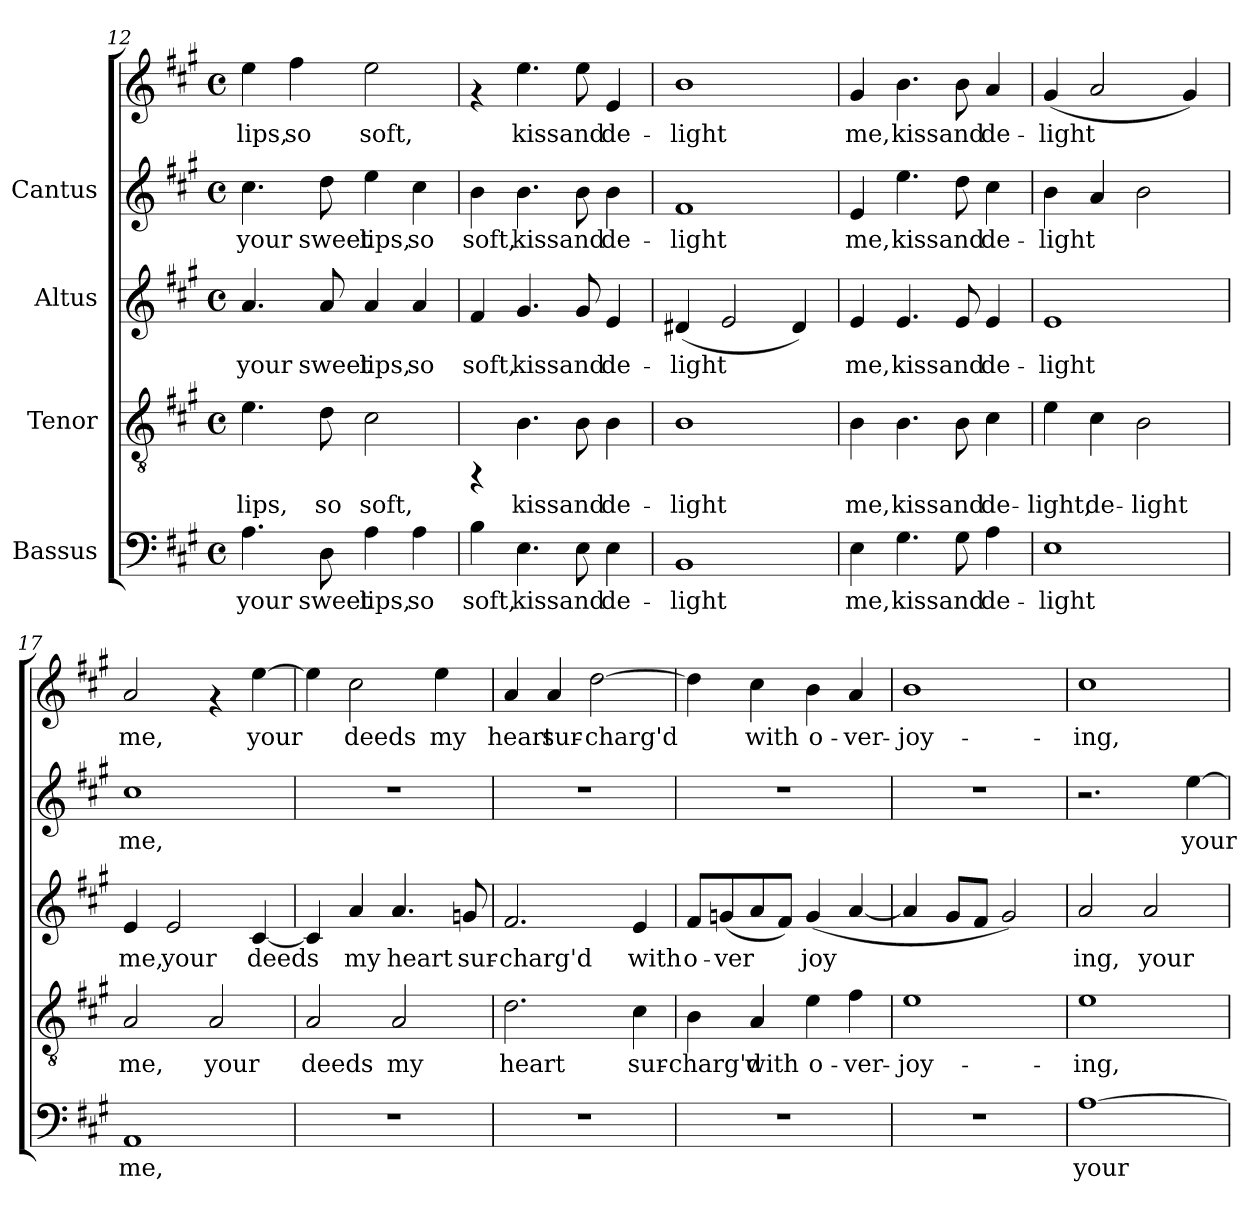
**kern	**text	**kern	**text	**kern	**text	**kern	**text	**kern	**text
*part4	*part4	*part3	*part3	*part2	*part2	*part1	*part1	*part1	*part1
*staff5	*staff5	*staff4	*staff4	*staff3	*staff3	*staff2	*staff2	*staff1	*staff1
*I"Bassus	*	*I"Tenor	*	*I"Altus	*	*I"Cantus	*	*	*
*clefF4	*	*clefGv2	*	*clefG2	*	*clefG2	*	*clefG2	*
*k[f#c#g#]	*	*k[f#c#g#]	*	*k[f#c#g#]	*	*k[f#c#g#]	*	*k[f#c#g#]	*
*A:	*	*A:	*	*A:	*	*A:	*	*A:	*
*M4/4	*	*M4/4	*	*M4/4	*	*M4/4	*	*M4/4	*
*met(c)	*	*met(c)	*	*met(c)	*	*met(c)	*	*met(c)	*
=12	=12	=12	=12	=12	=12	=12	=12	=12	=12
!	!LO:LY:b:cj	!	!LO:LY:b:cj	!	!LO:LY:b:cj	!	!LO:LY:b:cj	!	!LO:LY:b:cj
4.A\	your	4.e\	lips,	4.a/	your	4.cc#\	your	4ee\	lips,
!	!	!	!	!	!	!	!	!	!LO:LY:b:cj
.	.	.	.	.	.	.	.	4ff#\	so
!	!LO:LY:b:cj	!	!LO:LY:b:cj	!	!LO:LY:b:cj	!	!LO:LY:b:cj	!	!
8D\	sweet	8d\	so	8a/	sweet	8dd\	sweet	.	.
!	!LO:LY:b:cj	!	!LO:LY:b:cj	!	!LO:LY:b:cj	!	!LO:LY:b:cj	!	!LO:LY:b:cj
4A\	lips,	2c#\	soft,	4a/	lips,	4ee\	lips,	2ee\	soft,
!	!LO:LY:b:cj	!	!	!	!LO:LY:b:cj	!	!LO:LY:b:cj	!	!
4A\	so	.	.	4a/	so	4cc#\	so	.	.
=13	=13	=13	=13	=13	=13	=13	=13	=13	=13
!	!LO:LY:b:cj	!	!	!	!LO:LY:b:cj	!	!LO:LY:b:cj	!	!
4B\	soft,	4rFF	.	4f#/	soft,	4b\	-soft,	4rf	.
!	!LO:LY:b:cj	!	!LO:LY:b:cj	!	!LO:LY:b:cj	!	!LO:LY:b:cj	!	!LO:LY:b:cj
4.E\	kiss	4.B\	kiss	4.g#/	kiss	4.b\	kiss	4.ee\	kiss
!	!LO:LY:b:cj	!	!LO:LY:b:cj	!	!LO:LY:b:cj	!	!LO:LY:b:cj	!	!LO:LY:b:cj
8E\	and	8B\	and	8g#/	and	8b\	and	8ee\	and
!	!LO:LY:b:cj	!	!LO:LY:b:cj	!	!LO:LY:b:cj	!	!LO:LY:b:cj	!	!LO:LY:b:cj
4E\	de-	4B\	de-	4e/	de-	4b\	de-	4e/	de-
=14	=14	=14	=14	=14	=14	=14	=14	=14	=14
!	!LO:LY:b:cj	!	!LO:LY:b:cj	!	!LO:LY:b:cj	!	!LO:LY:b:cj	!	!LO:LY:b:cj
1BB	-light	1B	-light	(<4d#X/	-light	1f#	light	1b	-light
!	!	!	!	!	!LO:LY:b:cj	!	!	!	!
.	.	.	.	2e/	.	.	.	.	.
!	!	!	!	!	!LO:LY:b:cj	!	!	!	!
.	.	.	.	4d#/)	.	.	.	.	.
!!LO:PB:g=z
=15	=15	=15	=15	=15	=15	=15	=15	=15	=15
!	!LO:LY:b:cj	!	!LO:LY:b:cj	!	!LO:LY:b:cj	!	!LO:LY:b:cj	!	!LO:LY:b:cj
4E\	me,	4B\	me,	4e/	me,	4e/	-me,	4g#/	me,
!	!LO:LY:b:cj	!	!LO:LY:b:cj	!	!LO:LY:b:cj	!	!LO:LY:b:cj	!	!LO:LY:b:cj
4.G#\	kiss	4.B\	kiss	4.e/	kiss	4.ee\	kiss	4.b\	kiss
!	!LO:LY:b:cj	!	!LO:LY:b:cj	!	!LO:LY:b:cj	!	!LO:LY:b:cj	!	!LO:LY:b:cj
8G#\	and	8B\	and	8e/	and	8dd\	and	8b\	and
!	!LO:LY:b:cj	!	!LO:LY:b:cj	!	!LO:LY:b:cj	!	!LO:LY:b:cj	!	!LO:LY:b:cj
4A\	de-	4c#\	de-	4e/	de-	4cc#\	de-	4a/	de-
=16	=16	=16	=16	=16	=16	=16	=16	=16	=16
!	!LO:LY:b:cj	!	!LO:LY:b:cj	!	!LO:LY:b:cj	!	!LO:LY:b:cj	!	!LO:LY:b:cj
1E	-light	4e\	-light,	1e	-light	4b\	light	(<4g#/	-light
!	!	!	!LO:LY:b:cj	!	!	!	!LO:LY:b:cj	!	!LO:LY:b:cj
.	.	4c#\	de-	.	.	4a/	.	2a/	.
!	!	!	!LO:LY:b:cj	!	!	!	!LO:LY:b:cj	!	!
.	.	2B\	-light	.	.	2b\	.	.	.
!	!	!	!	!	!	!	!	!	!LO:LY:b:cj
.	.	.	.	.	.	.	.	4g#/)	.
=17	=17	=17	=17	=17	=17	=17	=17	=17	=17
!	!LO:LY:b:cj	!	!LO:LY:b:cj	!	!LO:LY:b:cj	!	!LO:LY:b:cj	!	!LO:LY:b:cj
1AA	me,	2A/	me,	4e/	me,	1cc#	me,	2a/	me,
!	!	!	!	!	!LO:LY:b:cj	!	!	!	!
.	.	.	.	2e/	your	.	.	.	.
!	!	!	!LO:LY:b:cj	!	!	!	!	!	!
.	.	2A/	your	.	.	.	.	4rf	.
!	!	!	!	!	!LO:LY:b:cj	!	!	!	!LO:LY:b:cj
.	.	.	.	[<4c#/	deeds	.	.	[>4ee\	your
=18	=18	=18	=18	=18	=18	=18	=18	=18	=18
!	!	!	!LO:LY:b:cj	!	!LO:LY:b:cj	!	!	!	!LO:LY:b:cj
1r	.	2A/	deeds	4c#/]	.	1r	.	4ee\]	.
!	!	!	!	!	!LO:LY:b:cj	!	!	!	!LO:LY:b:cj
.	.	.	.	4a/	my	.	.	2cc#\	deeds
!	!	!	!LO:LY:b:cj	!	!LO:LY:b:cj	!	!	!	!
.	.	2A/	my	4.a/	heart	.	.	.	.
!	!	!	!	!	!	!	!	!	!LO:LY:b:cj
.	.	.	.	.	.	.	.	4ee\	my
!	!	!	!	!	!LO:LY:b:cj	!	!	!	!
.	.	.	.	8gn/	sur-	.	.	.	.
=19	=19	=19	=19	=19	=19	=19	=19	=19	=19
!	!	!	!LO:LY:b:cj	!	!LO:LY:b:cj	!	!	!	!LO:LY:b:cj
1r	.	2.d\	heart	2.f#/	-charg'd	1r	.	4a/	heart
!	!	!	!	!	!	!	!	!	!LO:LY:b:cj
.	.	.	.	.	.	.	.	4a/	sur-
!	!	!	!	!	!	!	!	!	!LO:LY:b:cj
.	.	.	.	.	.	.	.	[>2dd\	-charg'd
!	!	!	!LO:LY:b:cj	!	!LO:LY:b:cj	!	!	!	!
.	.	4c#\	sur-	4e/	with	.	.	.	.
!!LO:LB:g=z
=20	=20	=20	=20	=20	=20	=20	=20	=20	=20
!	!	!	!LO:LY:b:cj	!	!LO:LY:b:cj	!	!	!	!LO:LY:b:cj
1r	.	4B\	-charg'd	8f#/L	o-	1r	.	4dd\]	.
!	!	!	!	!	!LO:LY:b:cj	!	!	!	!
.	.	.	.	(<8gn/	-ver-	.	.	.	.
!	!	!	!LO:LY:b:cj	!	!LO:LY:b:cj	!	!	!	!LO:LY:b:cj
.	.	4A/	with	8a/	-	.	.	4cc#\	with
!	!	!	!	!	!LO:LY:b:cj	!	!	!	!
.	.	.	.	8f#/J)	.	.	.	.	.
!	!	!	!LO:LY:b:cj	!	!LO:LY:b:cj	!	!	!	!LO:LY:b:cj
.	.	4e\	o-	(<4g/	joy-	.	.	4b\	o-
!	!	!	!LO:LY:b:cj	!	!LO:LY:b:cj	!	!	!	!LO:LY:b:cj
.	.	4f#\	-ver-	[<4a/	--	.	.	4a/	-ver-
=21	=21	=21	=21	=21	=21	=21	=21	=21	=21
!	!	!	!LO:LY:b:cj	!	!	!	!	!	!LO:LY:b:cj
1r	.	1e	-joy-	4a/]	.	1r	.	1b	-joy-
.	.	.	.	8g#/L	.	.	.	.	.
.	.	.	.	8f#/J	.	.	.	.	.
.	.	.	.	2g#/)	.	.	.	.	.
=22	=22	=22	=22	=22	=22	=22	=22	=22	=22
!	!LO:LY:b:cj	!	!LO:LY:b:cj	!	!LO:LY:b:cj	!	!	!	!LO:LY:b:cj
[>1A	your	1e	-ing,	2a/	-ing,	2.r	.	1cc#	-ing,
!	!	!	!	!	!LO:LY:b:cj	!	!	!	!
.	.	.	.	2a/	your	.	.	.	.
!	!	!	!	!	!	!	!LO:LY:b:cj	!	!
.	.	.	.	.	.	[>4ee\	your	.	.
=	=	=	=	=	=	=	=	=	=
*-	*-	*-	*-	*-	*-	*-	*-	*-	*-
